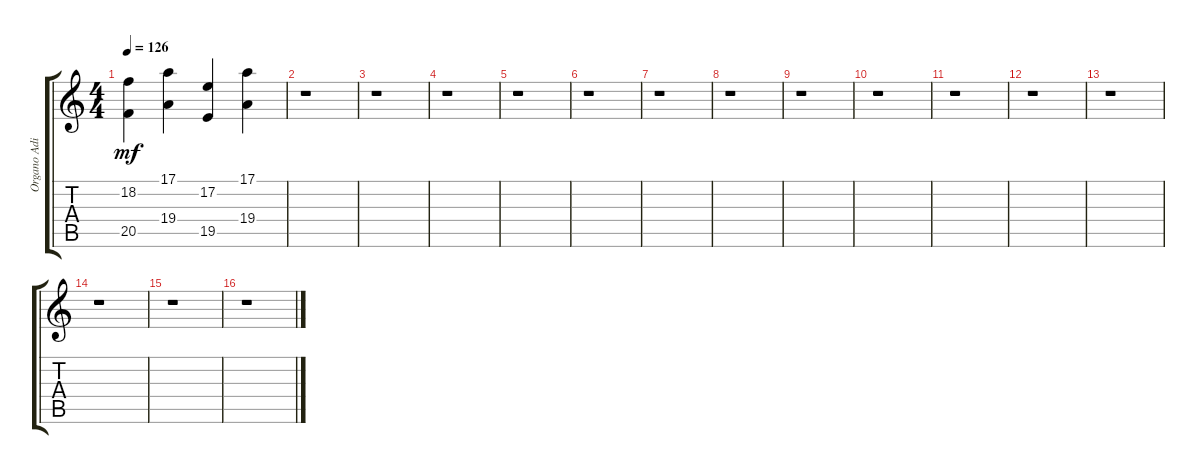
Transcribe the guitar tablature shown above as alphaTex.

\track ("Organo Adicional" "Organo Adi") {instrument churchorgan}
\staff {score tabs}
\tuning (E4 B3 G3 D3 A2 E2) {hide}
\ts (4 4)
\tempo 126
\clef g2
\ks c
(18.2 20.5).4{dy mf} (17.1 19.4).4 (17.2 19.5).4 (17.1 19.4).4 |
r.1 |
r.1 |
r.1 |
r.1 |
r.1 |
r.1 |
r.1 |
r.1 |
r.1 |
r.1 |
r.1 |
r.1 |
r.1 |
r.1 |
r.1
